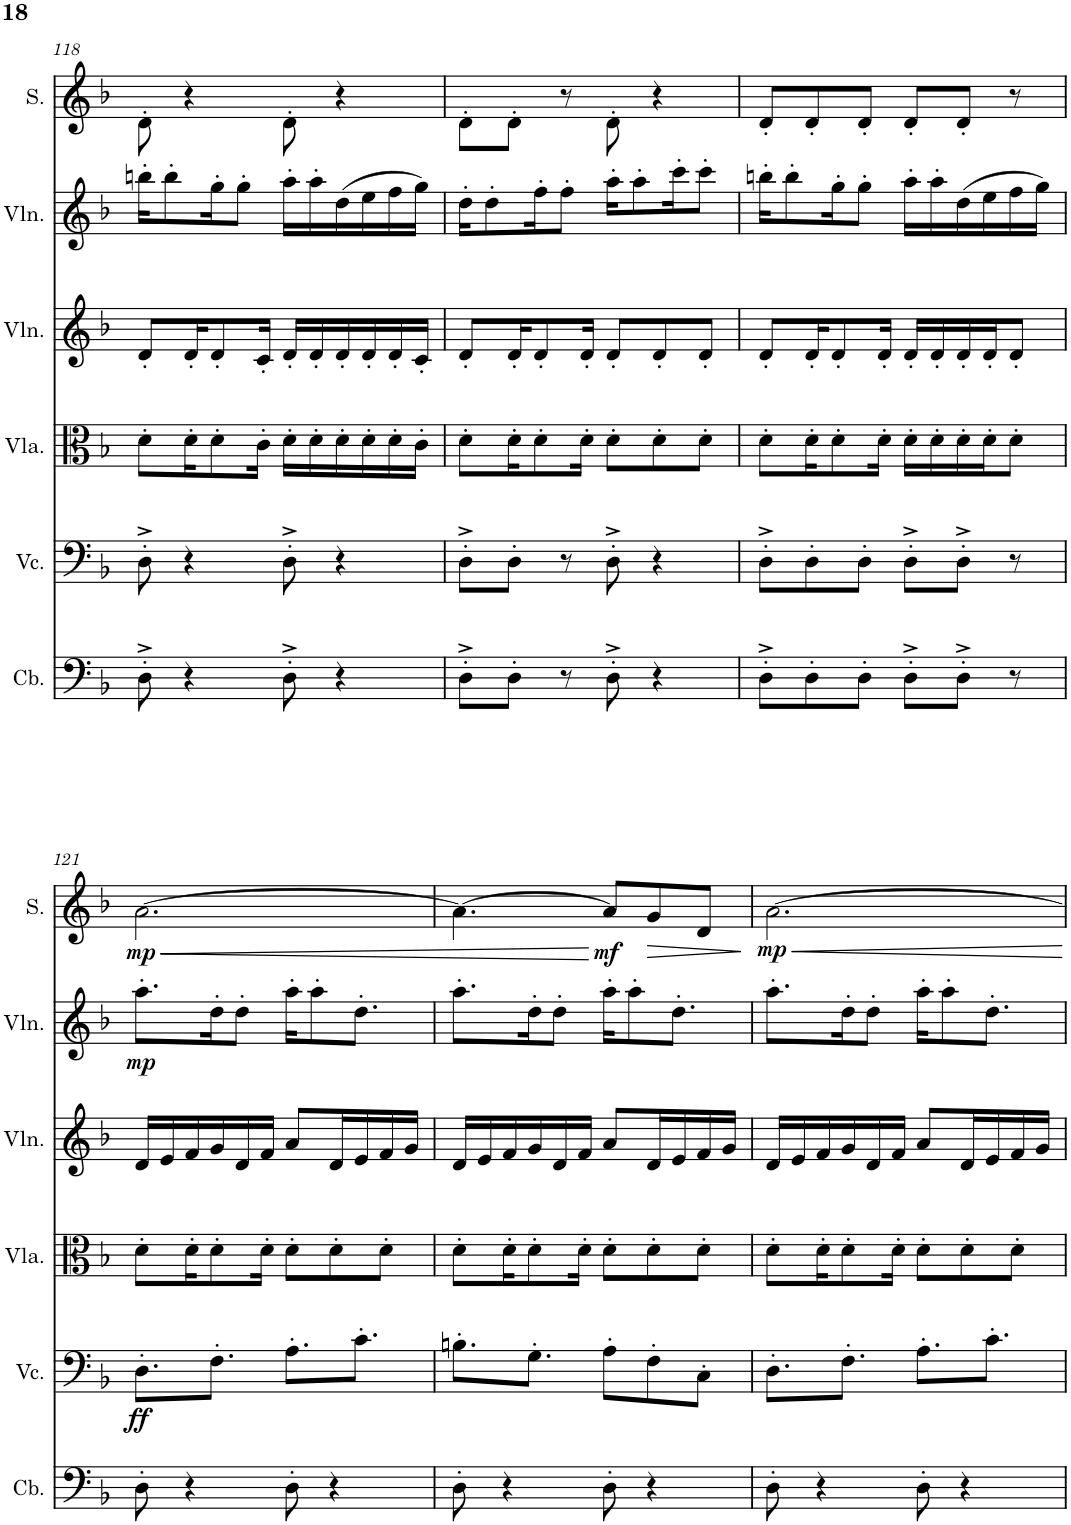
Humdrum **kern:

**kern	**kern	**dynam	**kern	**kern	**kern	**dynam	**kern	**dynam
*part6	*part5	*part5	*part4	*part3	*part2	*part2	*part1	*part1
*staff6	*staff5	*staff5	*staff4	*staff3	*staff2	*staff2	*staff1	*staff1
*I"低音提琴	*I"大提琴	*	*I"中提琴	*I"小提琴	*I"小提琴	*	*I"女高音	*
!!LO:PB:g=z
*clefF4	*clefF4	*	*clefC3	*clefG2	*clefG2	*	*clefX	*
*Trd7c12	*	*	*	*	*	*	*	*
*k[b-]	*k[b-]	*	*k[b-]	*k[b-]	*k[b-]	*	*k[b-]	*
*M6/8	*M6/8	*	*M6/8	*M6/8	*M6/8	*	*M6/8	*
=118	=118	=118	=118	=118	=118	=118	=118	=118
8D'^\	8D'^\	.	8d'\L	8d'/L	16bbn'\KL	.	8d'\	.
.	.	.	.	.	8bb'\	.	.	.
4r	4r	.	16d'\K	16d'/K	.	.	4r	.
.	.	.	8d'\	8d'/	16gg'\K	.	.	.
.	.	.	.	.	8gg'\J	.	.	.
.	.	.	16c'\Jk	16c'/Jk	.	.	.	.
8D'^\	8D'^\	.	16d'\LL	16d'/LL	16aa'\LL	.	8d'\	.
.	.	.	16d'\	16d'/	16aa'\	.	.	.
4r	4r	.	16d'\	16d'/	(16dd\	.	4r	.
.	.	.	16d'\	16d'/	16ee\	.	.	.
.	.	.	16d'\	16d'/	16ff\	.	.	.
.	.	.	16c'\JJ	16c'/JJ	16gg\JJ)	.	.	.
=119	=119	=119	=119	=119	=119	=119	=119	=119
8D'^\L	8D'^\L	.	8d'\L	8d'/L	16dd'\KL	.	8d'\L	.
.	.	.	.	.	8dd'\	.	.	.
8D'\J	8D'\J	.	16d'\K	16d'/K	.	.	8d'\J	.
.	.	.	8d'\	8d'/	16ff'\K	.	.	.
8r	8r	.	.	.	8ff'\J	.	8r	.
.	.	.	16d'\Jk	16d'/Jk	.	.	.	.
8D'^\	8D'^\	.	8d'\L	8d'/L	16aa'\KL	.	8d'\	.
.	.	.	.	.	8aa'\	.	.	.
4r	4r	.	8d'\	8d'/	.	.	4r	.
.	.	.	.	.	16ccc'\K	.	.	.
.	.	.	8d'\J	8d'/J	8ccc'\J	.	.	.
=120	=120	=120	=120	=120	=120	=120	=120	=120
8D'^\L	8D'^\L	.	8d'\L	8d'/L	16bbn'\KL	.	8d'/L	.
.	.	.	.	.	8bb'\	.	.	.
8D'\	8D'\	.	16d'\K	16d'/K	.	.	8d'/	.
.	.	.	8d'\	8d'/	16gg'\K	.	.	.
8D'\J	8D'\J	.	.	.	8gg'\J	.	8d'/J	.
.	.	.	16d'\Jk	16d'/Jk	.	.	.	.
8D'^\L	8D'^\L	.	16d'\LL	16d'/LL	16aa'\LL	.	8d'/L	.
.	.	.	16d'\	16d'/	16aa'\	.	.	.
8D'^\J	8D'^\J	.	16d'\	16d'/	(16dd\	.	8d'/J	.
.	.	.	16d'\J	16d'/J	16ee\	.	.	.
8r	8r	.	8d'\J	8d'/J	16ff\	.	8r	.
.	.	.	.	.	16gg\JJ)	.	.	.
!!LO:LB:g=z
=121	=121	=121	=121	=121	=121	=121	=121	=121
!	!	!LO:DY:b	!	!	!	!LO:DY:b	!	!LO:HP:b
!	!	!	!	!	!	!	!	!LO:DY:n=1:b
8D'\	8.D'\L	ff	8d'\L	16d/LL	8.aa'\L	mp	[2.a\	< mp
.	.	.	.	16e/	.	.	.	.
4r	.	.	16d'\K	16f/	.	.	.	.
.	8.F'\J	.	8d'\	16g/	16dd'\K	.	.	.
.	.	.	.	16d/	8dd'\J	.	.	.
.	.	.	16d'\Jk	16f/JJ	.	.	.	.
8D'\	8.A'\L	.	8d'\L	8a/L	16aa'\KL	.	.	.
.	.	.	.	.	8aa'\	.	.	.
4r	.	.	8d'\	16d/L	.	.	.	.
.	8.c'\J	.	.	16e/	8.dd'\J	.	.	.
.	.	.	8d'\J	16f/	.	.	.	.
.	.	.	.	16g/JJ	.	.	.	.
=122	=122	=122	=122	=122	=122	=122	=122	=122
8D'\	8.Bn'\L	.	8d'\L	16d/LL	8.aa'\L	.	4.a\_	.
.	.	.	.	16e/	.	.	.	.
4r	.	.	16d'\K	16f/	.	.	.	.
.	8.G'\J	.	8d'\	16g/	16dd'\K	.	.	.
.	.	.	.	16d/	8dd'\J	.	.	.
.	.	.	16d'\Jk	16f/JJ	.	.	.	.
!	!	!	!	!	!	!	!	!LO:DY:n=1:b
8D'\	8A'\L	.	8d'\L	8a/L	16aa'\KL	.	8a/L]	[ mf
.	.	.	.	.	8aa'\	.	.	.
!	!	!	!	!	!	!	!	!LO:HP:b
4r	8F'\	.	8d'\	16d/L	.	.	8g/	>
.	.	.	.	16e/	8.dd'\J	.	.	.
.	8C'\J	.	8d'\J	16f/	.	.	8d/J	.
.	.	.	.	16g/JJ	.	.	.	.
.	.	.	.	.	.	.	.	]
=123	=123	=123	=123	=123	=123	=123	=123	=123
!	!	!	!	!	!	!	!	!LO:DY:b
8D'\	8.D'\L	.	8d'\L	16d/LL	8.aa'\L	.	[2.a\	mp
.	.	.	.	16e/	.	.	.	.
4r	.	.	16d'\K	16f/	.	.	.	.
.	8.F'\J	.	8d'\	16g/	16dd'\K	.	.	.
.	.	.	.	16d/	8dd'\J	.	.	.
.	.	.	16d'\Jk	16f/JJ	.	.	.	.
8D'\	8.A'\L	.	8d'\L	8a/L	16aa'\KL	.	.	.
.	.	.	.	.	8aa'\	.	.	.
4r	.	.	8d'\	16d/L	.	.	.	.
.	8.c'\J	.	.	16e/	8.dd'\J	.	.	.
.	.	.	8d'\J	16f/	.	.	.	.
.	.	.	.	16g/JJ	.	.	.	.
=	=	=	=	=	=	=	=	=
*-	*-	*-	*-	*-	*-	*-	*-	*-
